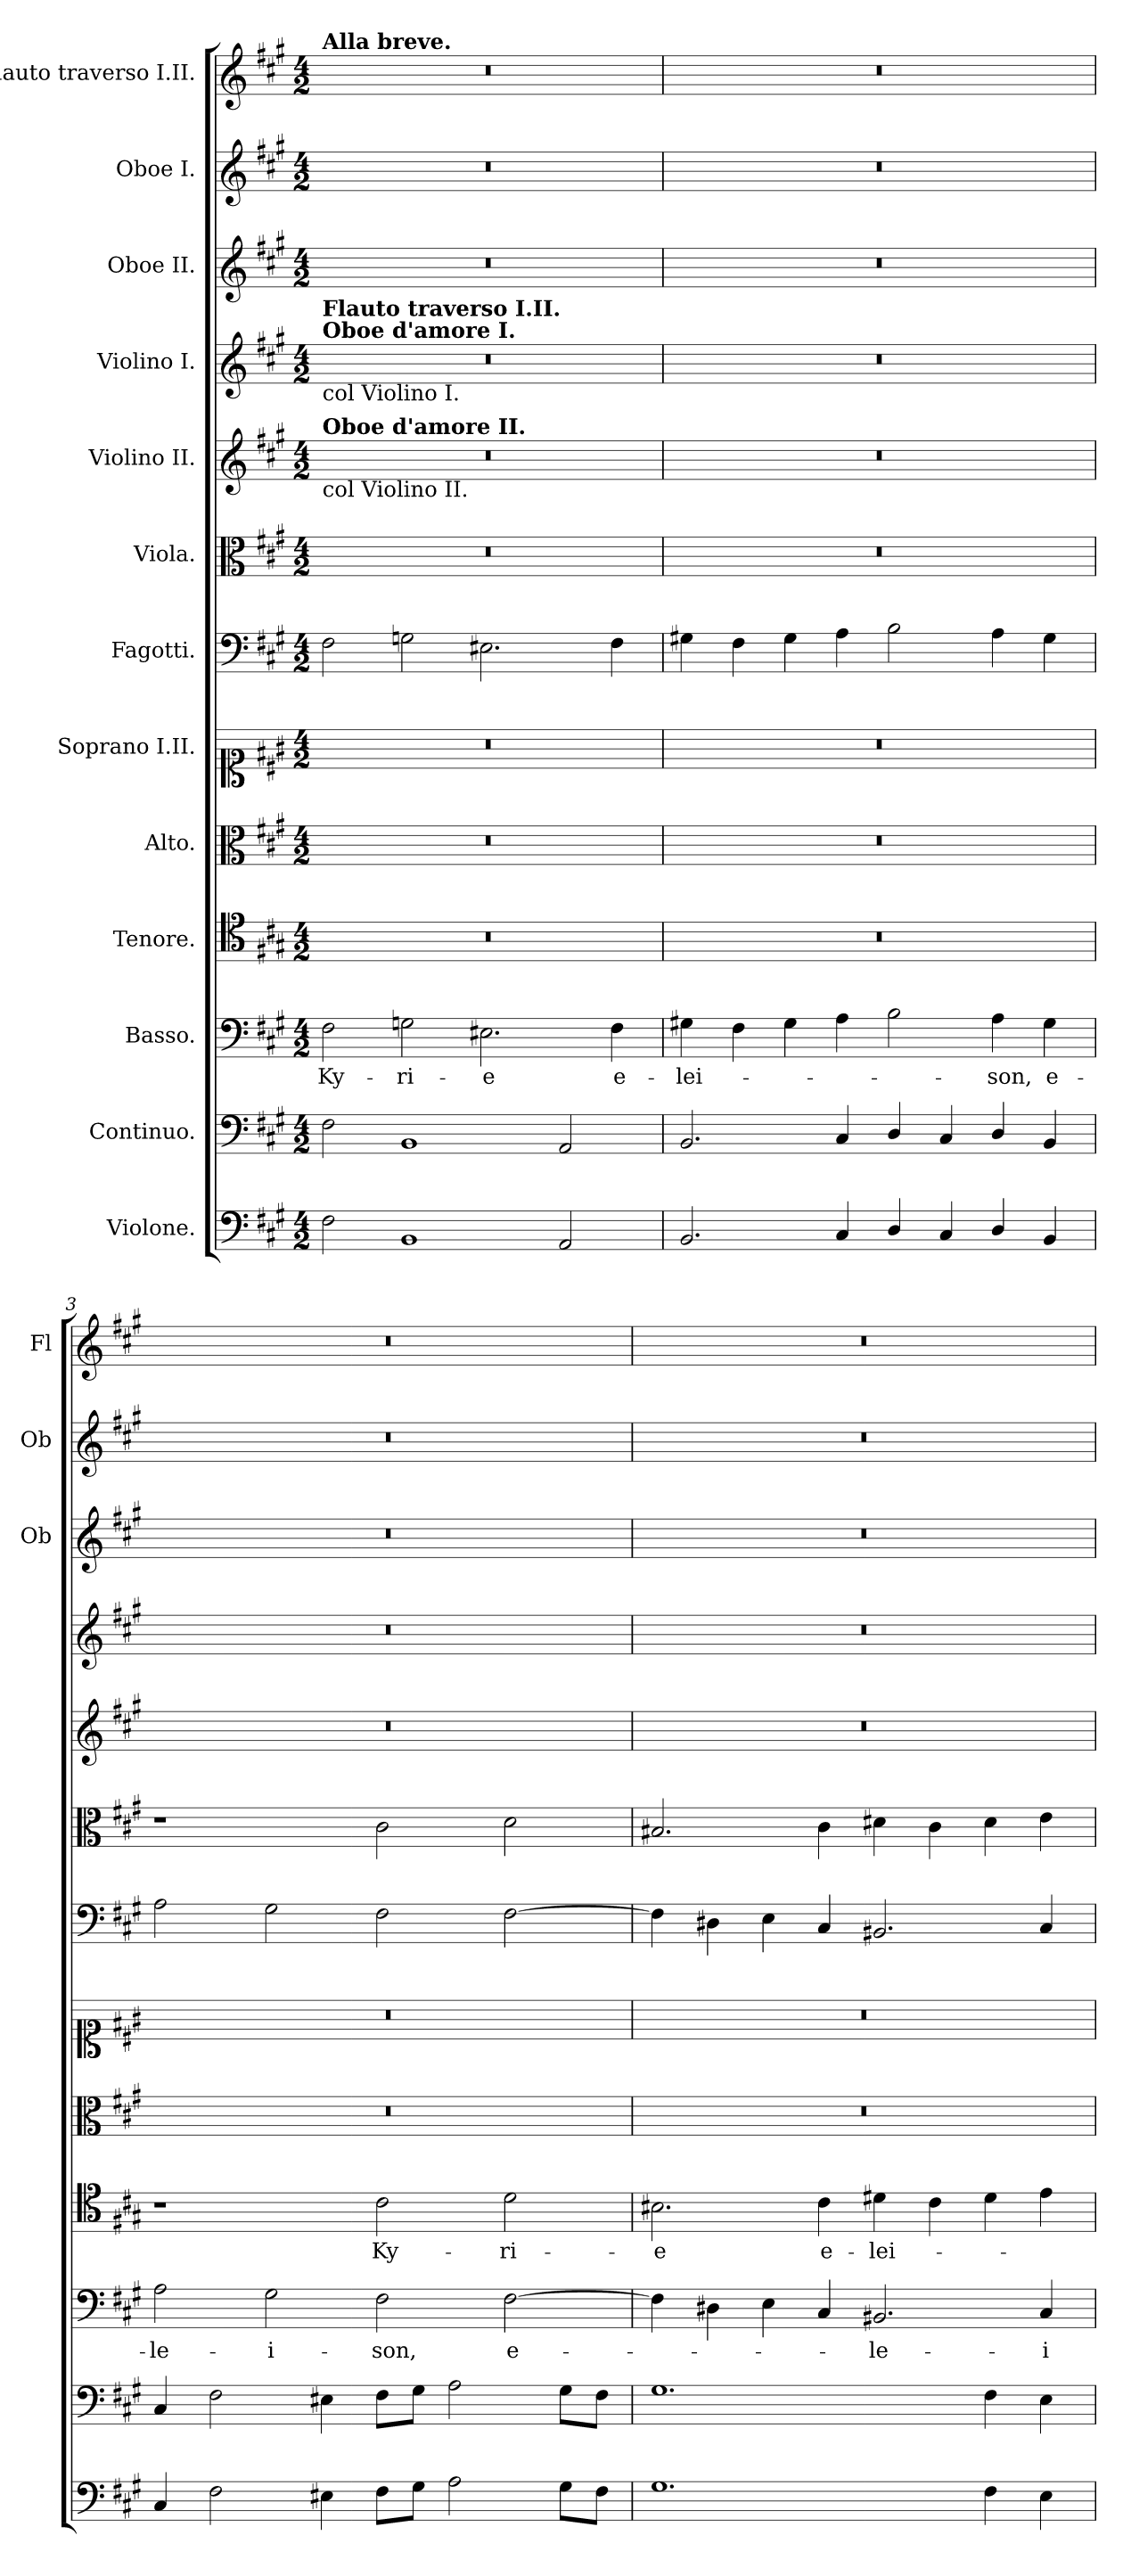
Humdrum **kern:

**kern	**dynam	**kern	**dynam	**kern	**text	**dynam	**kern	**text	**dynam	**kern	**kern	**kern	**dynam	**kern	**dynam	**kern	**kern	**kern	**kern	**kern
*part13	*part13	*part12	*part12	*part11	*part11	*part11	*part10	*part10	*part10	*part9	*part8	*part7	*part7	*part6	*part6	*part5	*part4	*part3	*part2	*part1
*staff13	*staff13	*staff12	*staff12	*staff11	*staff11	*staff11	*staff10	*staff10	*staff10	*staff9	*staff8	*staff7	*staff7	*staff6	*staff6	*staff5	*staff4	*staff3	*staff2	*staff1
*I"Violone.	*	*I"Continuo.	*	*I"Basso.	*	*	*I"Tenore.	*	*	*I"Alto.	*I"Soprano I.II.	*I"Fagotti.	*	*I"Viola.	*	*I"Violino II.	*I"Violino I.	*I"Oboe II.	*I"Oboe I.	*I"Flauto traverso I.II.
*	*	*	*	*	*	*	*	*	*	*	*	*	*	*	*	*	*	*I'Ob	*I'Ob	*I'Fl
*clefF4	*	*clefF4	*	*clefF4	*	*	*clefC4	*	*	*clefC3	*clefC1	*clefF4	*	*clefC3	*	*clefG2	*clefG2	*clefG2	*clefG2	*clefG2
*ITrd7c12	*	*	*	*	*	*	*	*	*	*	*	*	*	*	*	*	*	*	*	*
*k[f#c#g#]	*	*k[f#c#g#]	*	*k[f#c#g#]	*	*	*k[f#c#g#]	*	*	*k[f#c#g#]	*k[f#c#g#]	*k[f#c#g#]	*	*k[f#c#g#]	*	*k[f#c#g#]	*k[f#c#g#]	*k[f#c#g#]	*k[f#c#g#]	*k[f#c#g#]
*M4/2	*	*M4/2	*	*M4/2	*	*	*M4/2	*	*	*M4/2	*M4/2	*M4/2	*	*M4/2	*	*M4/2	*M4/2	*M4/2	*M4/2	*M4/2
=1	=1	=1	=1	=1	=1	=1	=1	=1	=1	=1	=1	=1	=1	=1	=1	=1	=1	=1	=1	=1
!	!	!	!	!	!	!	!	!	!	!	!	!	!	!	!	!	!	!	!	!LO:TX:a:B:t=Alla breve.
!	!	!	!	!	!	!	!	!	!	!	!	!	!	!	!	!	!LO:TX:a:B:t=Oboe d'amore I.	!	!	!
!	!	!	!	!	!	!	!	!	!	!	!	!	!	!	!	!	!LO:TX:b:t=col Violino I.	!	!	!
!	!	!	!	!	!	!	!	!	!	!	!	!	!	!	!	!	!LO:TX:a:B:t=Flauto traverso I.II.	!	!	!
!	!	!	!	!	!	!	!	!	!	!	!	!	!	!	!	!LO:TX:a:B:t=Oboe d'amore II.	!	!	!	!
!	!	!	!	!	!	!	!	!	!	!	!	!	!	!	!	!LO:TX:b:t=col Violino II.	!	!	!	!
!	!LO:DY:b	!	!LO:DY:b	!	!LO:LY:b	!LO:DY:a	!	!	!	!	!	!	!LO:DY:b	!	!	!	!	!	!	!
2FF#\	other-dynamics	2F#\	other-dynamics	2F#\	Ky-	other-dynamics	0r	.	.	0r	0r	2F#\	other-dynamics	0r	.	0r	0r	0r	0r	0r
!	!	!	!	!	!LO:LY:b	!	!	!	!	!	!	!	!	!	!	!	!	!	!	!
1BBB	.	1BB	.	2Gn\	-ri-	.	.	.	.	.	.	2Gn\	.	.	.	.	.	.	.	.
!	!	!	!	!	!LO:LY:b	!	!	!	!	!	!	!	!	!	!	!	!	!	!	!
.	.	.	.	2.E#X\	-e	.	.	.	.	.	.	2.E#X\	.	.	.	.	.	.	.	.
2AAA/	.	2AA/	.	.	.	.	.	.	.	.	.	.	.	.	.	.	.	.	.	.
!	!	!	!	!	!LO:LY:b	!	!	!	!	!	!	!	!	!	!	!	!	!	!	!
.	.	.	.	4F#\	e-	.	.	.	.	.	.	4F#\	.	.	.	.	.	.	.	.
=2	=2	=2	=2	=2	=2	=2	=2	=2	=2	=2	=2	=2	=2	=2	=2	=2	=2	=2	=2	=2
!	!	!	!	!	!LO:LY:b	!	!	!	!	!	!	!	!	!	!	!	!	!	!	!
2.BBB/	.	2.BB/	.	4G#X\	-lei-	.	0r	.	.	0r	0r	4G#X\	.	0r	.	0r	0r	0r	0r	0r
.	.	.	.	4F#\	.	.	.	.	.	.	.	4F#\	.	.	.	.	.	.	.	.
.	.	.	.	4G#\	.	.	.	.	.	.	.	4G#\	.	.	.	.	.	.	.	.
4CC#/	.	4C#/	.	4A\	.	.	.	.	.	.	.	4A\	.	.	.	.	.	.	.	.
4DD/	.	4D/	.	2B\	.	.	.	.	.	.	.	2B\	.	.	.	.	.	.	.	.
4CC#/	.	4C#/	.	.	.	.	.	.	.	.	.	.	.	.	.	.	.	.	.	.
!	!	!	!	!	!LO:LY:b	!	!	!	!	!	!	!	!	!	!	!	!	!	!	!
4DD/	.	4D/	.	4A\	-son,	.	.	.	.	.	.	4A\	.	.	.	.	.	.	.	.
!	!	!	!	!	!LO:LY:b	!	!	!	!	!	!	!	!	!	!	!	!	!	!	!
4BBB/	.	4BB/	.	4G#\	e-	.	.	.	.	.	.	4G#\	.	.	.	.	.	.	.	.
=3	=3	=3	=3	=3	=3	=3	=3	=3	=3	=3	=3	=3	=3	=3	=3	=3	=3	=3	=3	=3
!	!	!	!	!	!LO:LY:b	!	!	!	!	!	!	!	!	!	!	!	!	!	!	!
4CC#/	.	4C#/	.	2A\	-le-	.	1r	.	.	0r	0r	2A\	.	1r	.	0r	0r	0r	0r	0r
2FF#\	.	2F#\	.	.	.	.	.	.	.	.	.	.	.	.	.	.	.	.	.	.
!	!	!	!	!	!LO:LY:b	!	!	!	!	!	!	!	!	!	!	!	!	!	!	!
.	.	.	.	2G#\	-i-	.	.	.	.	.	.	2G#\	.	.	.	.	.	.	.	.
4EE#X\	.	4E#X\	.	.	.	.	.	.	.	.	.	.	.	.	.	.	.	.	.	.
!	!	!	!	!	!LO:LY:b	!	!	!LO:LY:b	!LO:DY:a	!	!	!	!	!	!LO:DY:b	!	!	!	!	!
8FF#\L	.	8F#\L	.	2F#\	-son,	.	2c#\	Ky-	other-dynamics	.	.	2F#\	.	2c#\	other-dynamics	.	.	.	.	.
8GG#\J	.	8G#\J	.	.	.	.	.	.	.	.	.	.	.	.	.	.	.	.	.	.
2AA\	.	2A\	.	.	.	.	.	.	.	.	.	.	.	.	.	.	.	.	.	.
!	!	!	!	!	!LO:LY:b	!	!	!LO:LY:b	!	!	!	!	!	!	!	!	!	!	!	!
.	.	.	.	[2F#\	e-	.	2d\	-ri-	.	.	.	[2F#\	.	2d\	.	.	.	.	.	.
8GG#\L	.	8G#\L	.	.	.	.	.	.	.	.	.	.	.	.	.	.	.	.	.	.
8FF#\J	.	8F#\J	.	.	.	.	.	.	.	.	.	.	.	.	.	.	.	.	.	.
=4	=4	=4	=4	=4	=4	=4	=4	=4	=4	=4	=4	=4	=4	=4	=4	=4	=4	=4	=4	=4
!	!	!	!	!	!	!	!	!LO:LY:b	!	!	!	!	!	!	!	!	!	!	!	!
1.GG#	.	1.G#	.	4F#\]	.	.	2.B#X\	-e	.	0r	0r	4F#\]	.	2.B#X/	.	0r	0r	0r	0r	0r
.	.	.	.	4D#X\	.	.	.	.	.	.	.	4D#X\	.	.	.	.	.	.	.	.
.	.	.	.	4E\	.	.	.	.	.	.	.	4E\	.	.	.	.	.	.	.	.
!	!	!	!	!	!	!	!	!LO:LY:b	!	!	!	!	!	!	!	!	!	!	!	!
.	.	.	.	4C#/	.	.	4c#\	e-	.	.	.	4C#/	.	4c#\	.	.	.	.	.	.
!	!	!	!	!	!LO:LY:b	!	!	!LO:LY:b	!	!	!	!	!	!	!	!	!	!	!	!
.	.	.	.	2.BB#X/	-le-	.	4d#X\	-lei-	.	.	.	2.BB#X/	.	4d#X\	.	.	.	.	.	.
.	.	.	.	.	.	.	4c#\	.	.	.	.	.	.	4c#\	.	.	.	.	.	.
4FF#\	.	4F#\	.	.	.	.	4d#\	.	.	.	.	.	.	4d#\	.	.	.	.	.	.
!	!	!	!	!	!LO:LY:b	!	!	!	!	!	!	!	!	!	!	!	!	!	!	!
4EE\	.	4E\	.	4C#/	-i-	.	4e\	.	.	.	.	4C#/	.	4e\	.	.	.	.	.	.
=	=	=	=	=	=	=	=	=	=	=	=	=	=	=	=	=	=	=	=	=
*-	*-	*-	*-	*-	*-	*-	*-	*-	*-	*-	*-	*-	*-	*-	*-	*-	*-	*-	*-	*-
